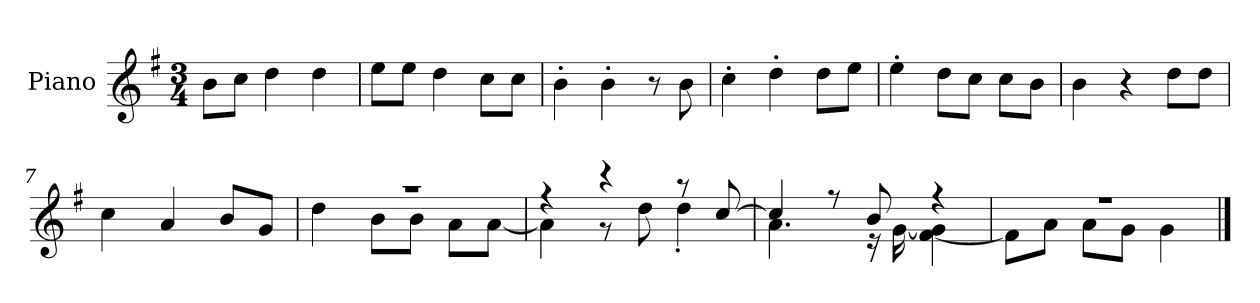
**kern
*part1
*staff1
*I"Piano
*I'P-no
*clefG2
*k[f#]
*M3/4
*MM176
=1
8b\L
8cc\J
4dd\
4dd\
=2
8ee\L
8ee\J
4dd\
8cc\L
8cc\J
=3
4b'\
4b'\
8r
8b\
=4
4cc'\
4dd'\
8dd\L
8ee\J
=5
4ee'\
8dd\L
8cc\J
8cc\L
8b\J
=6
4b\
4r
8dd\L
8dd\J
=7
4cc\
4a/
8b/L
8g/J
=8
*^
2.r	4dd\
.	8b\L
.	8b\J
.	8a\L
.	[8a\J
!!LO:LB:g=z	!!
=9	=9
4r	4a\]
4r	8r
.	8dd\
8r	4dd'\
[8cc/	.
=10	=10
4cc/]	4.a\
8r	.
8b/	16r
.	[16g\
4r	[4f#\ 4g\]
=11	=11
2.r	8f#\L]
.	8a\J
.	8a\L
.	8g\J
.	4g\
*v	*v
==
*-
